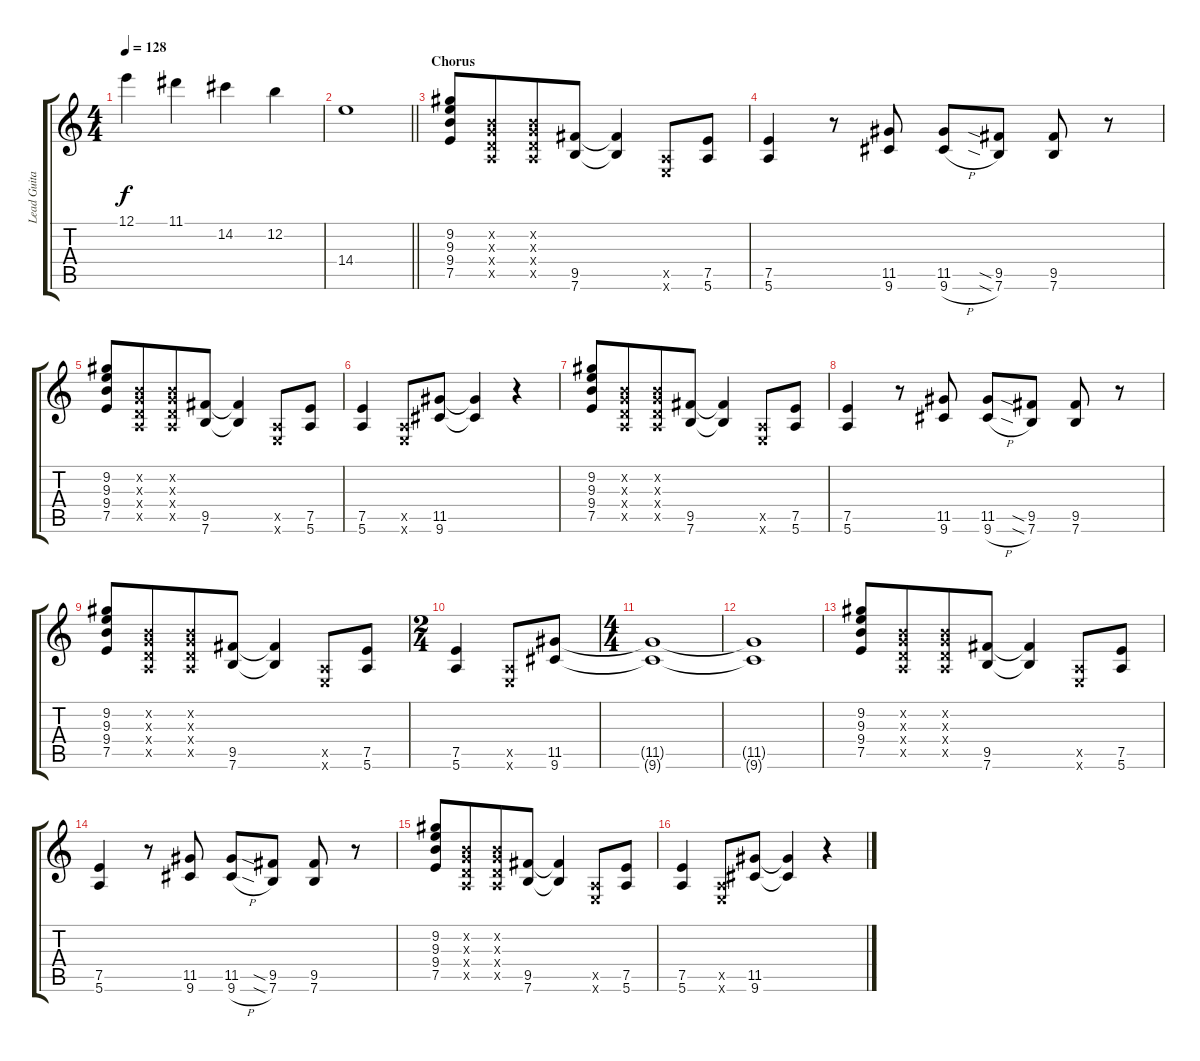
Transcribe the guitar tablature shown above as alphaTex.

\track ("Lead Guitar" "Lead Guita") {instrument distortionguitar}
\staff {score tabs}
\tuning (E4 B3 G3 D3 A2 E2) {hide}
\ts (4 4)
\tempo 128
\clef g2
\ks c
12.1.4{dy f} 11.1.4 14.2.4 12.2.4 |
\barLineRight lightlight
14.4.1 |
\section ("" "Chorus")
(9.2 9.3 9.4 7.5).8 (0.2{x} 0.3{x} 0.4{x} 0.5{x}).8{beam merge} (0.2{x} 0.3{x} 0.4{x} 0.5{x}).8 (9.5 7.6).8 (9.5{t} 7.6{t}).4 (0.5{x} 0.6{x}).8 (7.5 5.6).8 |
(7.5 5.6).4 r.8 (11.5 9.6).8 (11.5 9.6{h}).8 (9.5{sia} 7.6{sia}).8 (9.5 7.6).8 r.8 |
(9.2 9.3 9.4 7.5).8 (0.2{x} 0.3{x} 0.4{x} 0.5{x}).8{beam merge} (0.2{x} 0.3{x} 0.4{x} 0.5{x}).8 (9.5 7.6).8 (9.5{t} 7.6{t}).4 (0.5{x} 0.6{x}).8 (7.5 5.6).8 |
(7.5 5.6).4 (0.5{x} 0.6{x}).8 (11.5 9.6).8 (11.5{t} 9.6{t}).4 r.4 |
(9.2 9.3 9.4 7.5).8 (0.2{x} 0.3{x} 0.4{x} 0.5{x}).8{beam merge} (0.2{x} 0.3{x} 0.4{x} 0.5{x}).8 (9.5 7.6).8 (9.5{t} 7.6{t}).4 (0.5{x} 0.6{x}).8 (7.5 5.6).8 |
(7.5 5.6).4 r.8 (11.5 9.6).8 (11.5 9.6{h}).8 (9.5{sia} 7.6{sia}).8 (9.5 7.6).8 r.8 |
(9.2 9.3 9.4 7.5).8 (0.2{x} 0.3{x} 0.4{x} 0.5{x}).8{beam merge} (0.2{x} 0.3{x} 0.4{x} 0.5{x}).8 (9.5 7.6).8 (9.5{t} 7.6{t}).4 (0.5{x} 0.6{x}).8 (7.5 5.6).8 |
\ts (2 4)
(7.5 5.6).4 (0.5{x} 0.6{x}).8 (11.5 9.6).8 |
\ts (4 4)
(11.5{t} 9.6{t}).1 |
(11.5{t} 9.6{t}).1 |
(9.2 9.3 9.4 7.5).8 (0.2{x} 0.3{x} 0.4{x} 0.5{x}).8{beam merge} (0.2{x} 0.3{x} 0.4{x} 0.5{x}).8 (9.5 7.6).8 (9.5{t} 7.6{t}).4 (0.5{x} 0.6{x}).8 (7.5 5.6).8 |
(7.5 5.6).4 r.8 (11.5 9.6).8 (11.5 9.6{h}).8 (9.5{sia} 7.6{sia}).8 (9.5 7.6).8 r.8 |
(9.2 9.3 9.4 7.5).8 (0.2{x} 0.3{x} 0.4{x} 0.5{x}).8{beam merge} (0.2{x} 0.3{x} 0.4{x} 0.5{x}).8 (9.5 7.6).8 (9.5{t} 7.6{t}).4 (0.5{x} 0.6{x}).8 (7.5 5.6).8 |
(7.5 5.6).4 (0.5{x} 0.6{x}).8 (11.5 9.6).8 (11.5{t} 9.6{t}).4 r.4
